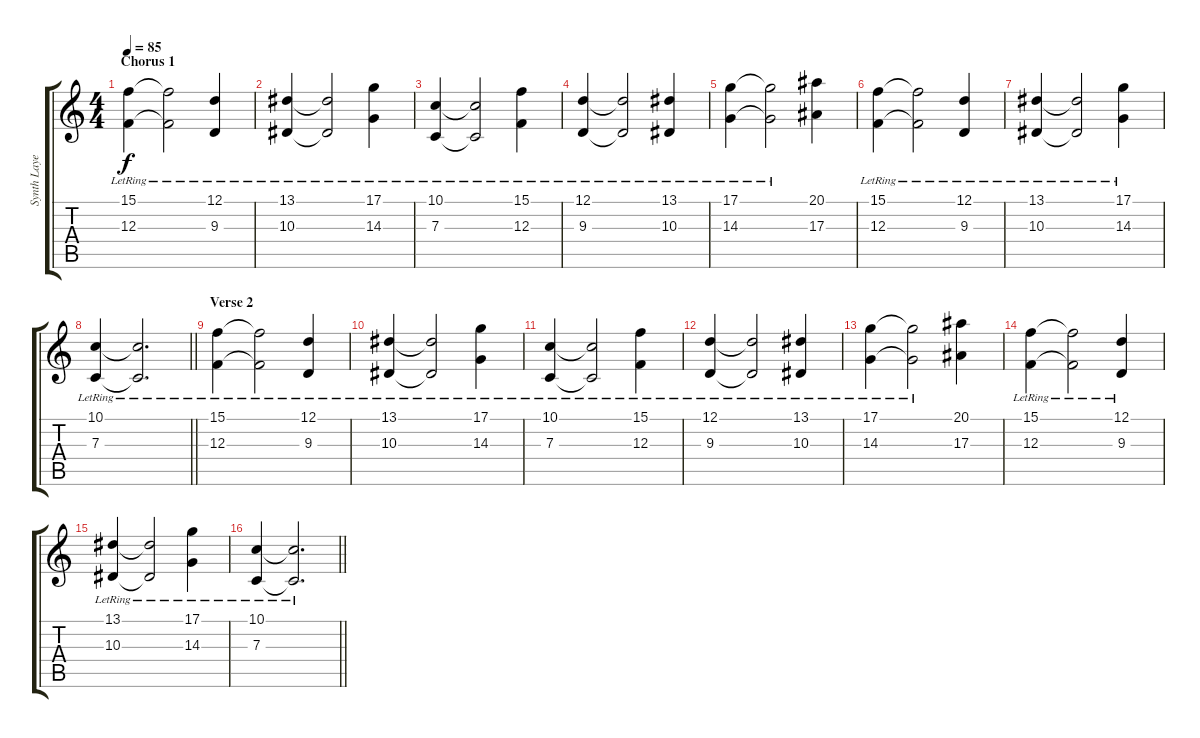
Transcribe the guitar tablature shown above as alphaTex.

\track ("Synth Layer" "Synth Laye") {instrument pad2warm}
\staff {score tabs}
\tuning (D4 A3 F3 C3 G2 C2) {hide}
\ts (4 4)
\section ("" "Chorus 1")
\tempo 85
\clef g2
\ks c
(15.1{lr} 12.3{lr}).4{dy f volume 9} (15.1{lr t} 12.3{lr t}).2 (12.1{lr} 9.3{lr}).4 |
(13.1{lr} 10.3{lr}).4 (13.1{lr t} 10.3{lr t}).2 (17.1{lr} 14.3{lr}).4 |
(10.1{lr} 7.3{lr}).4 (10.1{lr t} 7.3{lr t}).2 (15.1{lr} 12.3{lr}).4 |
(12.1{lr} 9.3{lr}).4 (12.1{lr t} 9.3{lr t}).2 (13.1{lr} 10.3{lr}).4 |
(17.1{lr} 14.3{lr}).4 (17.1{lr t} 14.3{lr t}).2 (20.1 17.3).4 |
(15.1{lr} 12.3{lr}).4 (15.1{lr t} 12.3{lr t}).2 (12.1{lr} 9.3{lr}).4 |
(13.1{lr} 10.3{lr}).4 (13.1{lr t} 10.3{lr t}).2 (17.1{lr} 14.3{lr}).4 |
\barLineRight lightlight
(10.1 7.3{lr}).4 (10.1{t} 7.3{lr t}).2{d} |
\section ("" "Verse 2")
(15.1{lr} 12.3{lr}).4{volume 9} (15.1{lr t} 12.3{lr t}).2 (12.1{lr} 9.3{lr}).4 |
(13.1{lr} 10.3{lr}).4 (13.1{lr t} 10.3{lr t}).2 (17.1{lr} 14.3{lr}).4 |
(10.1{lr} 7.3{lr}).4 (10.1{lr t} 7.3{lr t}).2 (15.1{lr} 12.3{lr}).4 |
(12.1{lr} 9.3{lr}).4 (12.1{lr t} 9.3{lr t}).2 (13.1{lr} 10.3{lr}).4 |
(17.1{lr} 14.3{lr}).4 (17.1{lr t} 14.3{lr t}).2 (20.1 17.3).4 |
(15.1{lr} 12.3{lr}).4 (15.1{lr t} 12.3{lr t}).2 (12.1{lr} 9.3{lr}).4 |
(13.1{lr} 10.3{lr}).4 (13.1{lr t} 10.3{lr t}).2 (17.1{lr} 14.3{lr}).4 |
\barLineRight lightlight
(10.1 7.3{lr}).4 (10.1{t} 7.3{lr t}).2{d}
